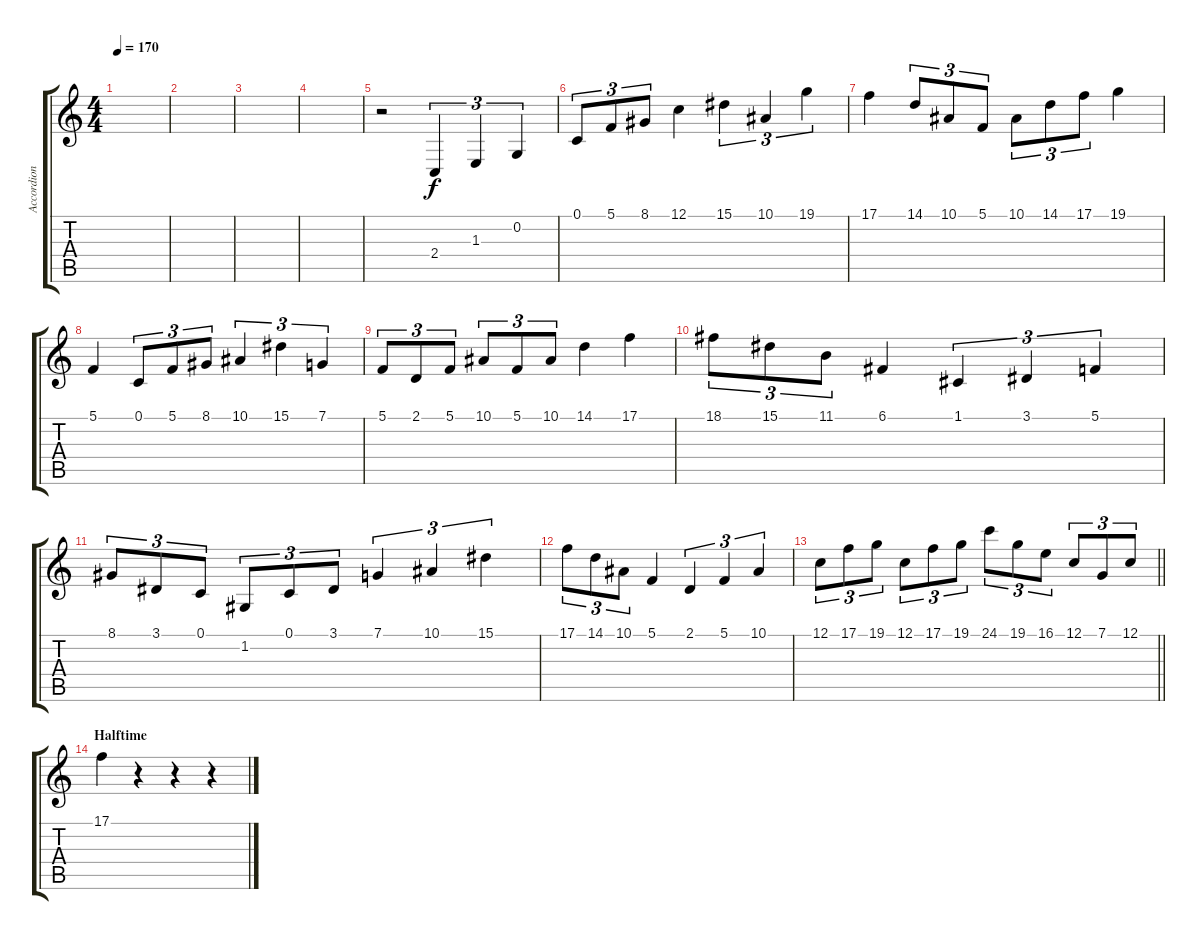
\track ("Accordion" "Accordion") {instrument accordion}
\staff {score tabs}
\tuning (C4 G3 Eb3 Bb2 F2 C2) {hide}
\ts (4 4)
\tempo 170
\clef g2
\ks c
|
|
|
|
r.2 2.4.4{tu (3 2)} 1.3.4{tu (3 2)} 0.2.4{tu (3 2)} |
0.1.8{tu (3 2)} 5.1.8{tu (3 2)} 8.1.8{tu (3 2)} 12.1.4 15.1.4{tu (3 2)} 10.1.4{tu (3 2)} 19.1.4{tu (3 2)} |
17.1.4 14.1.8{tu (3 2)} 10.1.8{tu (3 2)} 5.1.8{tu (3 2)} 10.1.8{tu (3 2)} 14.1.8{tu (3 2)} 17.1.8{tu (3 2)} 19.1.4 |
5.1.4 0.1.8{tu (3 2)} 5.1.8{tu (3 2)} 8.1.8{tu (3 2)} 10.1.4{tu (3 2)} 15.1.4{tu (3 2)} 7.1.4{tu (3 2)} |
5.1.8{tu (3 2)} 2.1.8{tu (3 2)} 5.1.8{tu (3 2)} 10.1.8{tu (3 2)} 5.1.8{tu (3 2)} 10.1.8{tu (3 2)} 14.1.4 17.1.4 |
18.1.8{tu (3 2)} 15.1.8{tu (3 2)} 11.1.8{tu (3 2)} 6.1.4 1.1.4{tu (3 2)} 3.1.4{tu (3 2)} 5.1.4{tu (3 2)} |
8.1.8{tu (3 2)} 3.1.8{tu (3 2)} 0.1.8{tu (3 2)} 1.2.8{tu (3 2)} 0.1.8{tu (3 2)} 3.1.8{tu (3 2)} 7.1.4{tu (3 2)} 10.1.4{tu (3 2)} 15.1.4{tu (3 2)} |
17.1.8{tu (3 2)} 14.1.8{tu (3 2)} 10.1.8{tu (3 2)} 5.1.4 2.1.4{tu (3 2)} 5.1.4{tu (3 2)} 10.1.4{tu (3 2)} |
\barLineRight lightlight
12.1.8{tu (3 2)} 17.1.8{tu (3 2)} 19.1.8{tu (3 2)} 12.1.8{tu (3 2)} 17.1.8{tu (3 2)} 19.1.8{tu (3 2)} 24.1.8{tu (3 2)} 19.1.8{tu (3 2)} 16.1.8{tu (3 2)} 12.1.8{tu (3 2)} 7.1.8{tu (3 2)} 12.1.8{tu (3 2)} |
\section ("" "Halftime")
17.1.4 r.4 r.4 r.4
